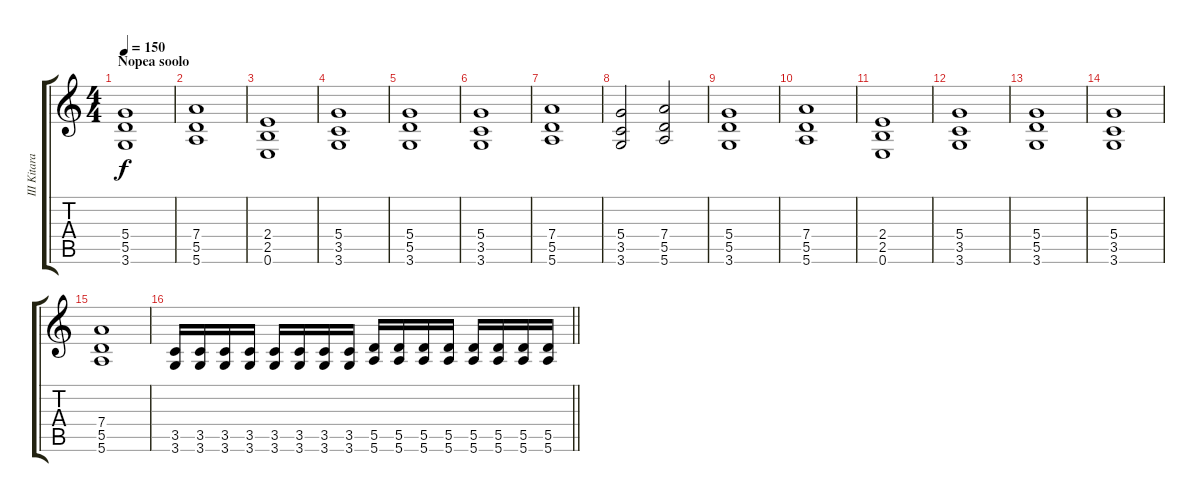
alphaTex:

\track ("III Kitara" "III Kitara") {instrument distortionguitar}
\staff {score tabs}
\tuning (E4 B3 G3 D3 A2 E2) {hide}
\ts (4 4)
\section ("" "Nopea soolo")
\tempo 150
\clef g2
\ks c
(5.4 5.5 3.6).1{dy f} |
(7.4 5.5 5.6).1 |
(2.4 2.5 0.6).1 |
(5.4 3.5 3.6).1 |
(5.4 5.5 3.6).1 |
(5.4 3.5 3.6).1 |
(7.4 5.5 5.6).1 |
(5.4 3.5 3.6).2 (7.4 5.5 5.6).2 |
(5.4 5.5 3.6).1 |
(7.4 5.5 5.6).1 |
(2.4 2.5 0.6).1 |
(5.4 3.5 3.6).1 |
(5.4 5.5 3.6).1 |
(5.4 3.5 3.6).1 |
(7.4 5.5 5.6).1 |
\barLineRight lightlight
(3.5 3.6).16 (3.5 3.6).16 (3.5 3.6).16 (3.5 3.6).16 (3.5 3.6).16 (3.5 3.6).16 (3.5 3.6).16 (3.5 3.6).16 (5.5 5.6).16 (5.5 5.6).16 (5.5 5.6).16 (5.5 5.6).16 (5.5 5.6).16 (5.5 5.6).16 (5.5 5.6).16 (5.5 5.6).16
